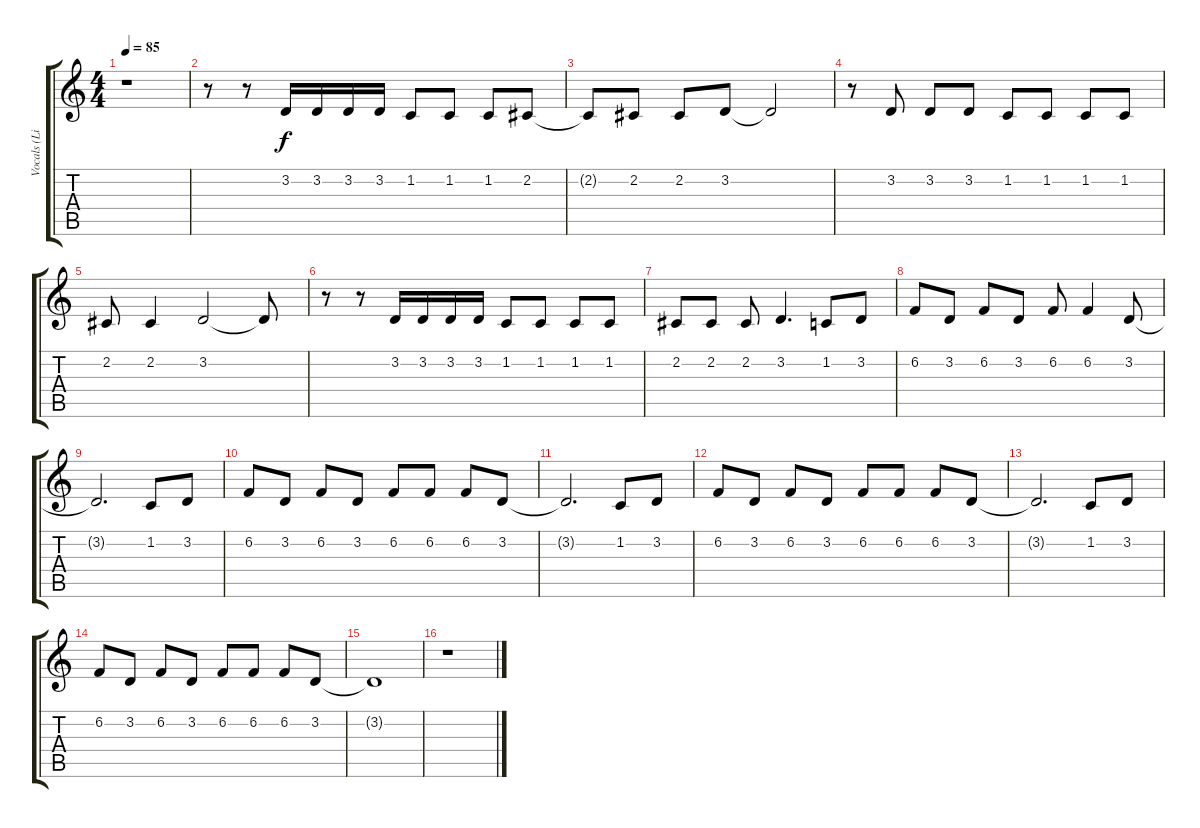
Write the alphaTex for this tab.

\track ("Vocals (Liam)" "Vocals (Li") {instrument tenorsax}
\staff {score tabs}
\tuning (E4 B3 G3 D3 A2 E2) {hide}
\ts (4 4)
\tempo 85
\clef g2
\ks c
r.1{dy f} |
r.8 r.8 3.2.16 3.2.16 3.2.16 3.2.16 1.2.8 1.2.8 1.2.8 2.2.8 |
2.2{t}.8 2.2.8 2.2.8 3.2.8 3.2{t}.2 |
r.8 3.2.8 3.2.8 3.2.8 1.2.8 1.2.8 1.2.8 1.2.8 |
2.2.8 2.2.4 3.2.2 3.2{t}.8 |
r.8 r.8 3.2.16 3.2.16 3.2.16 3.2.16 1.2.8 1.2.8 1.2.8 1.2.8 |
2.2.8 2.2.8 2.2.8 3.2.4{d} 1.2.8 3.2.8 |
6.2.8 3.2.8 6.2.8 3.2.8 6.2.8 6.2.4 3.2.8 |
3.2{t}.2{d} 1.2.8 3.2.8 |
6.2.8 3.2.8 6.2.8 3.2.8 6.2.8 6.2.8 6.2.8 3.2.8 |
3.2{t}.2{d} 1.2.8 3.2.8 |
6.2.8 3.2.8 6.2.8 3.2.8 6.2.8 6.2.8 6.2.8 3.2.8 |
3.2{t}.2{d} 1.2.8 3.2.8 |
6.2.8 3.2.8 6.2.8 3.2.8 6.2.8 6.2.8 6.2.8 3.2.8 |
3.2{t}.1 |
r.1
